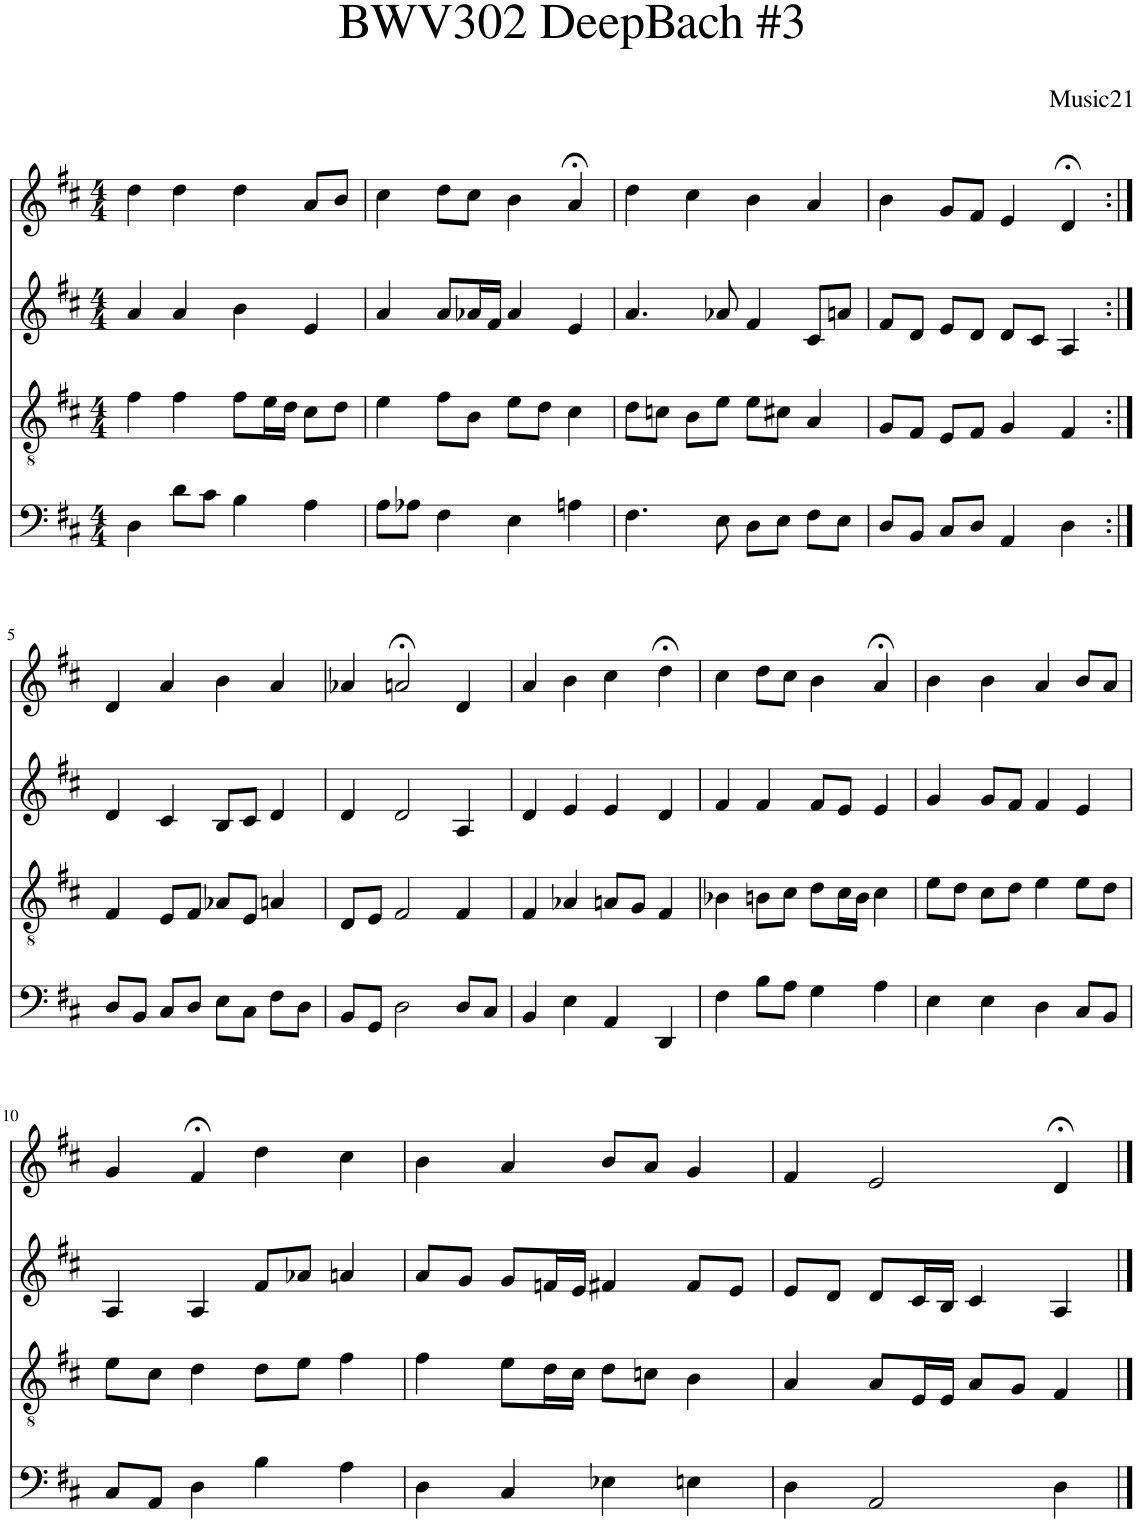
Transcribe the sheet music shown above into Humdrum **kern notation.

**kern	**kern	**kern	**kern
*part4	*part3	*part2	*part1
*staff4	*staff3	*staff2	*staff1
*I"Piano	*I"Piano	*I"Piano	*I"Piano
*I'Pno	*I'Pno	*I'Pno	*I'Pno
*clefF4	*clefGv2	*clefG2	*clefG2
*k[f#c#]	*k[f#c#]	*k[f#c#]	*k[f#c#]
*M4/4	*M4/4	*M4/4	*M4/4
=1	=1	=1	=1
4D\	4f#\	4a/	4dd\
8d\L	4f#\	4a/	4dd\
8c#\J	.	.	.
4B\	8f#\L	4b\	4dd\
.	16e\L	.	.
.	16d\JJ	.	.
4A\	8c#\L	4e/	8a/L
.	8d\J	.	8b/J
=2	=2	=2	=2
8A\L	4e\	4a/	4cc#\
8A-X\J	.	.	.
4F#\	8f#\L	8a/L	8dd\L
.	8B\J	16a-X/L	8cc#\J
.	.	16f#/JJ	.
4E\	8e\L	4a-/	4b\
.	8d\J	.	.
4An\	4c#\	4e/	4a;</
=3	=3	=3	=3
4.F#\	8d\L	4.a/	4dd\
.	8cn\J	.	.
.	8B\L	.	4cc#\
8E\	8e\J	8a-X/	.
8D\L	8e\L	4f#/	4b\
8E\J	8c#X\J	.	.
8F#\L	4A/	8c#/L	4a/
8E\J	.	8an/J	.
=4	=4	=4	=4
8D/L	8G/L	8f#/L	4b\
8BB/J	8F#/J	8d/J	.
8C#/L	8E/L	8e/L	8g/L
8D/J	8F#/J	8d/J	8f#/J
4AA/	4G/	8d/L	4e/
.	.	8c#/J	.
4D\	4F#/	4A/	4d;</
!!LO:LB:g=z
=5:|!	=5:|!	=5:|!	=5:|!
8D/L	4F#/	4d/	4d/
8BB/J	.	.	.
8C#/L	8E/L	4c#/	4a/
8D/J	8F#/J	.	.
8E\L	8A-X/L	8B/L	4b\
8C#\J	8E/J	8c#/J	.
8F#\L	4An/	4d/	4a/
8D\J	.	.	.
=6	=6	=6	=6
8BB/L	8D/L	4d/	4a-X/
8GG/J	8E/J	.	.
2D\	2F#/	2d/	2an;</
8D/L	4F#/	4A/	4d/
8C#/J	.	.	.
=7	=7	=7	=7
4BB/	4F#/	4d/	4a/
4E\	4A-X/	4e/	4b\
4AA/	8An/L	4e/	4cc#\
.	8G/J	.	.
4DD/	4F#/	4d/	4dd;<\
=8	=8	=8	=8
4F#\	4B-X\	4f#/	4cc#\
8B\L	8Bn\L	4f#/	8dd\L
8A\J	8c#\J	.	8cc#\J
4G\	8d\L	8f#/L	4b\
.	16c#\L	8e/J	.
.	16B\JJ	.	.
4A\	4c#\	4e/	4a;</
=9	=9	=9	=9
4E\	8e\L	4g/	4b\
.	8d\J	.	.
4E\	8c#\L	8g/L	4b\
.	8d\J	8f#/J	.
4D\	4e\	4f#/	4a/
8C#/L	8e\L	4e/	8b/L
8BB/J	8d\J	.	8a/J
!!LO:LB:g=z
=10	=10	=10	=10
8C#/L	8e\L	4A/	4g/
8AA/J	8c#\J	.	.
4D\	4d\	4A/	4f#;</
4B\	8d\L	8f#/L	4dd\
.	8e\J	8a-X/J	.
4A\	4f#\	4an/	4cc#\
=11	=11	=11	=11
4D\	4f#\	8a/L	4b\
.	.	8g/J	.
4C#/	8e\L	8g/L	4a/
.	16d\L	16fn/L	.
.	16c#\JJ	16e/JJ	.
4E-X\	8d\L	4f#X/	8b/L
.	8cn\J	.	8a/J
4En\	4B\	8f#/L	4g/
.	.	8e/J	.
=12	=12	=12	=12
4D\	4A/	8e/L	4f#/
.	.	8d/J	.
2AA/	8A/L	8d/L	2e/
.	16E/L	16c#/L	.
.	16E/JJ	16B/JJ	.
.	8A/L	4c#/	.
.	8G/J	.	.
4D\	4F#/	4A/	4d;</
==	==	==	==
*-	*-	*-	*-
